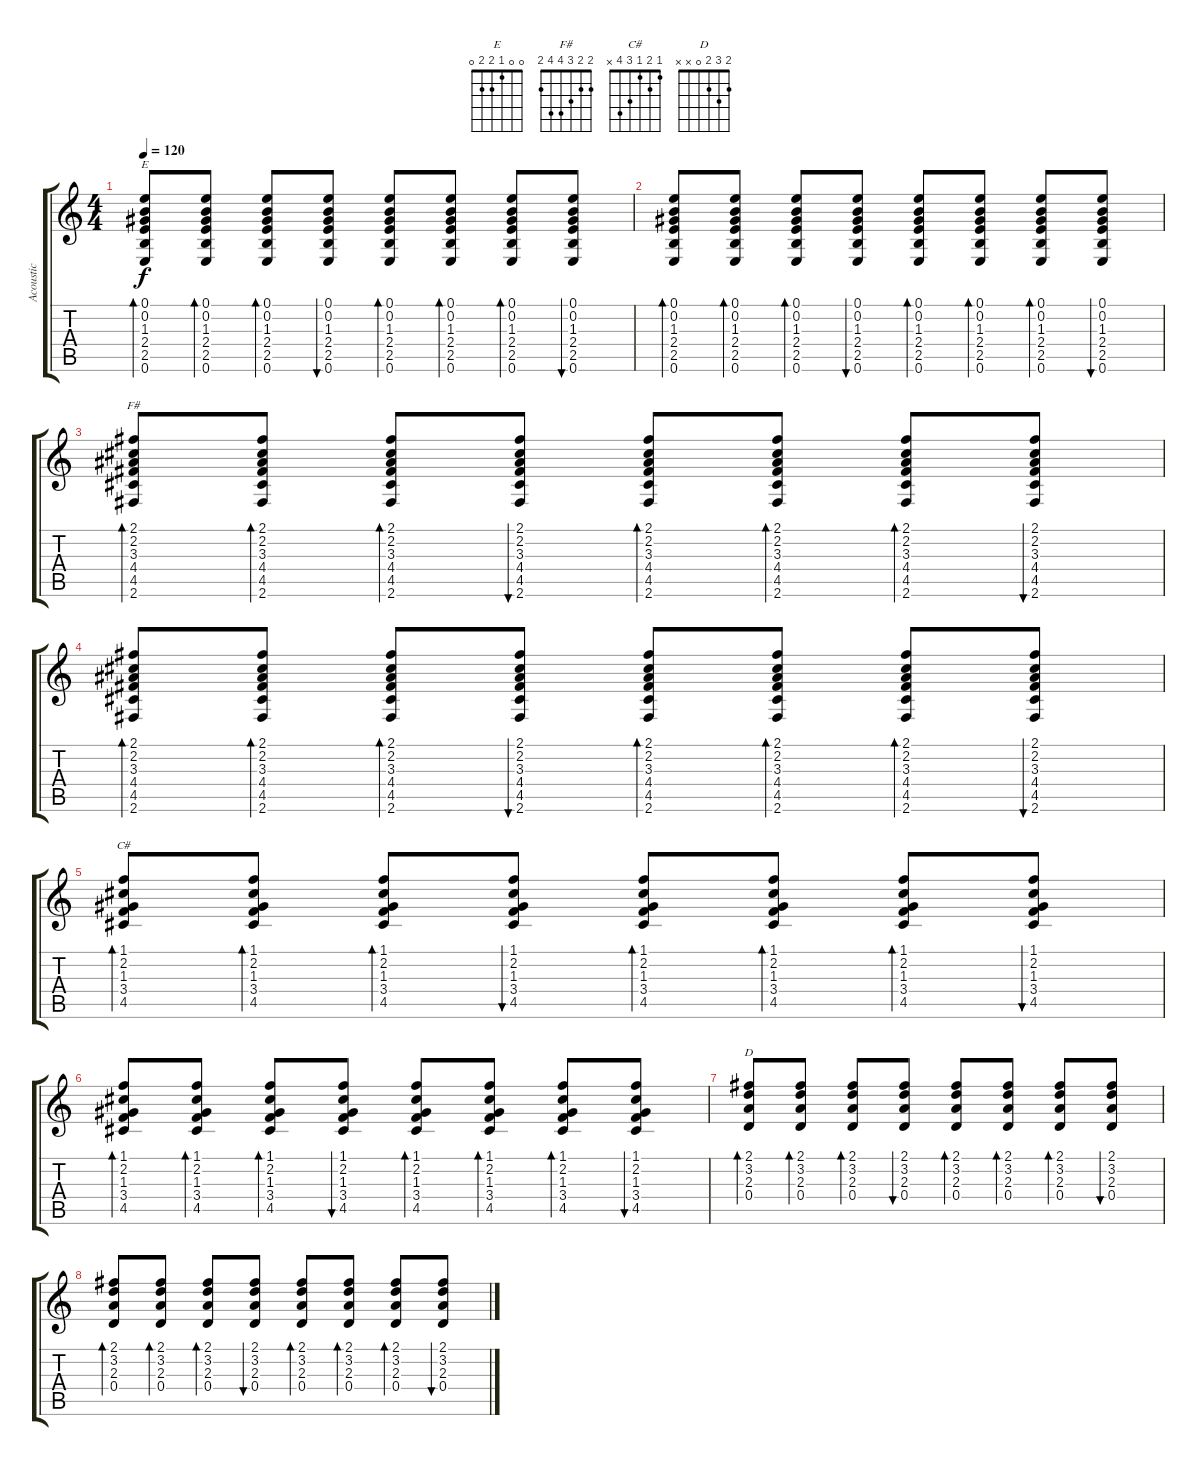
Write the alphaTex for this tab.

\track ("Acoustic" "Acoustic") {instrument acousticguitarsteel}
\staff {score tabs}
\tuning (E4 B3 G3 D3 A2 E2) {hide}
\chord ("E" 0 0 1 2 2 0)
\chord ("F#" 2 2 3 4 4 2)
\chord ("C#" 1 2 1 3 4 x)
\chord ("D" 2 3 2 0 x x)
\ts (4 4)
\tempo 120
\clef g2
\ks c
(0.1 0.2 1.3 2.4 2.5 0.6).8{bd 60 ch "E" dy f} (0.1 0.2 1.3 2.4 2.5 0.6).8{bd 60} (0.1 0.2 1.3 2.4 2.5 0.6).8{bd 60} (0.1 0.2 1.3 2.4 2.5 0.6).8{bu 60} (0.1 0.2 1.3 2.4 2.5 0.6).8{bd 60} (0.1 0.2 1.3 2.4 2.5 0.6).8{bd 60} (0.1 0.2 1.3 2.4 2.5 0.6).8{bd 60} (0.1 0.2 1.3 2.4 2.5 0.6).8{bu 60} |
(0.1 0.2 1.3 2.4 2.5 0.6).8{bd 60} (0.1 0.2 1.3 2.4 2.5 0.6).8{bd 60} (0.1 0.2 1.3 2.4 2.5 0.6).8{bd 60} (0.1 0.2 1.3 2.4 2.5 0.6).8{bu 60} (0.1 0.2 1.3 2.4 2.5 0.6).8{bd 60} (0.1 0.2 1.3 2.4 2.5 0.6).8{bd 60} (0.1 0.2 1.3 2.4 2.5 0.6).8{bd 60} (0.1 0.2 1.3 2.4 2.5 0.6).8{bu 60} |
(2.1 2.2 3.3 4.4 4.5 2.6).8{bd 60 ch "F#"} (2.1 2.2 3.3 4.4 4.5 2.6).8{bd 60} (2.1 2.2 3.3 4.4 4.5 2.6).8{bd 60} (2.1 2.2 3.3 4.4 4.5 2.6).8{bu 60} (2.1 2.2 3.3 4.4 4.5 2.6).8{bd 60} (2.1 2.2 3.3 4.4 4.5 2.6).8{bd 60} (2.1 2.2 3.3 4.4 4.5 2.6).8{bd 60} (2.1 2.2 3.3 4.4 4.5 2.6).8{bu 60} |
(2.1 2.2 3.3 4.4 4.5 2.6).8{bd 60} (2.1 2.2 3.3 4.4 4.5 2.6).8{bd 60} (2.1 2.2 3.3 4.4 4.5 2.6).8{bd 60} (2.1 2.2 3.3 4.4 4.5 2.6).8{bu 60} (2.1 2.2 3.3 4.4 4.5 2.6).8{bd 60} (2.1 2.2 3.3 4.4 4.5 2.6).8{bd 60} (2.1 2.2 3.3 4.4 4.5 2.6).8{bd 60} (2.1 2.2 3.3 4.4 4.5 2.6).8{bu 60} |
(1.1 2.2 1.3 3.4 4.5).8{bd 120 ch "C#"} (1.1 2.2 1.3 3.4 4.5).8{bd 120} (1.1 2.2 1.3 3.4 4.5).8{bd 120} (1.1 2.2 1.3 3.4 4.5).8{bu 120} (1.1 2.2 1.3 3.4 4.5).8{bd 120} (1.1 2.2 1.3 3.4 4.5).8{bd 120} (1.1 2.2 1.3 3.4 4.5).8{bd 120} (1.1 2.2 1.3 3.4 4.5).8{bu 120} |
(1.1 2.2 1.3 3.4 4.5).8{bd 120} (1.1 2.2 1.3 3.4 4.5).8{bd 120} (1.1 2.2 1.3 3.4 4.5).8{bd 120} (1.1 2.2 1.3 3.4 4.5).8{bu 120} (1.1 2.2 1.3 3.4 4.5).8{bd 120} (1.1 2.2 1.3 3.4 4.5).8{bd 120} (1.1 2.2 1.3 3.4 4.5).8{bd 120} (1.1 2.2 1.3 3.4 4.5).8{bu 120} |
(2.1 3.2 2.3 0.4).8{bd 60 ch "D"} (2.1 3.2 2.3 0.4).8{bd 60} (2.1 3.2 2.3 0.4).8{bd 60} (2.1 3.2 2.3 0.4).8{bu 60} (2.1 3.2 2.3 0.4).8{bd 60} (2.1 3.2 2.3 0.4).8{bd 60} (2.1 3.2 2.3 0.4).8{bd 60} (2.1 3.2 2.3 0.4).8{bu 60} |
(2.1 3.2 2.3 0.4).8{bd 60} (2.1 3.2 2.3 0.4).8{bd 60} (2.1 3.2 2.3 0.4).8{bd 60} (2.1 3.2 2.3 0.4).8{bu 60} (2.1 3.2 2.3 0.4).8{bd 60} (2.1 3.2 2.3 0.4).8{bd 60} (2.1 3.2 2.3 0.4).8{bd 60} (2.1 3.2 2.3 0.4).8{bu 60}
